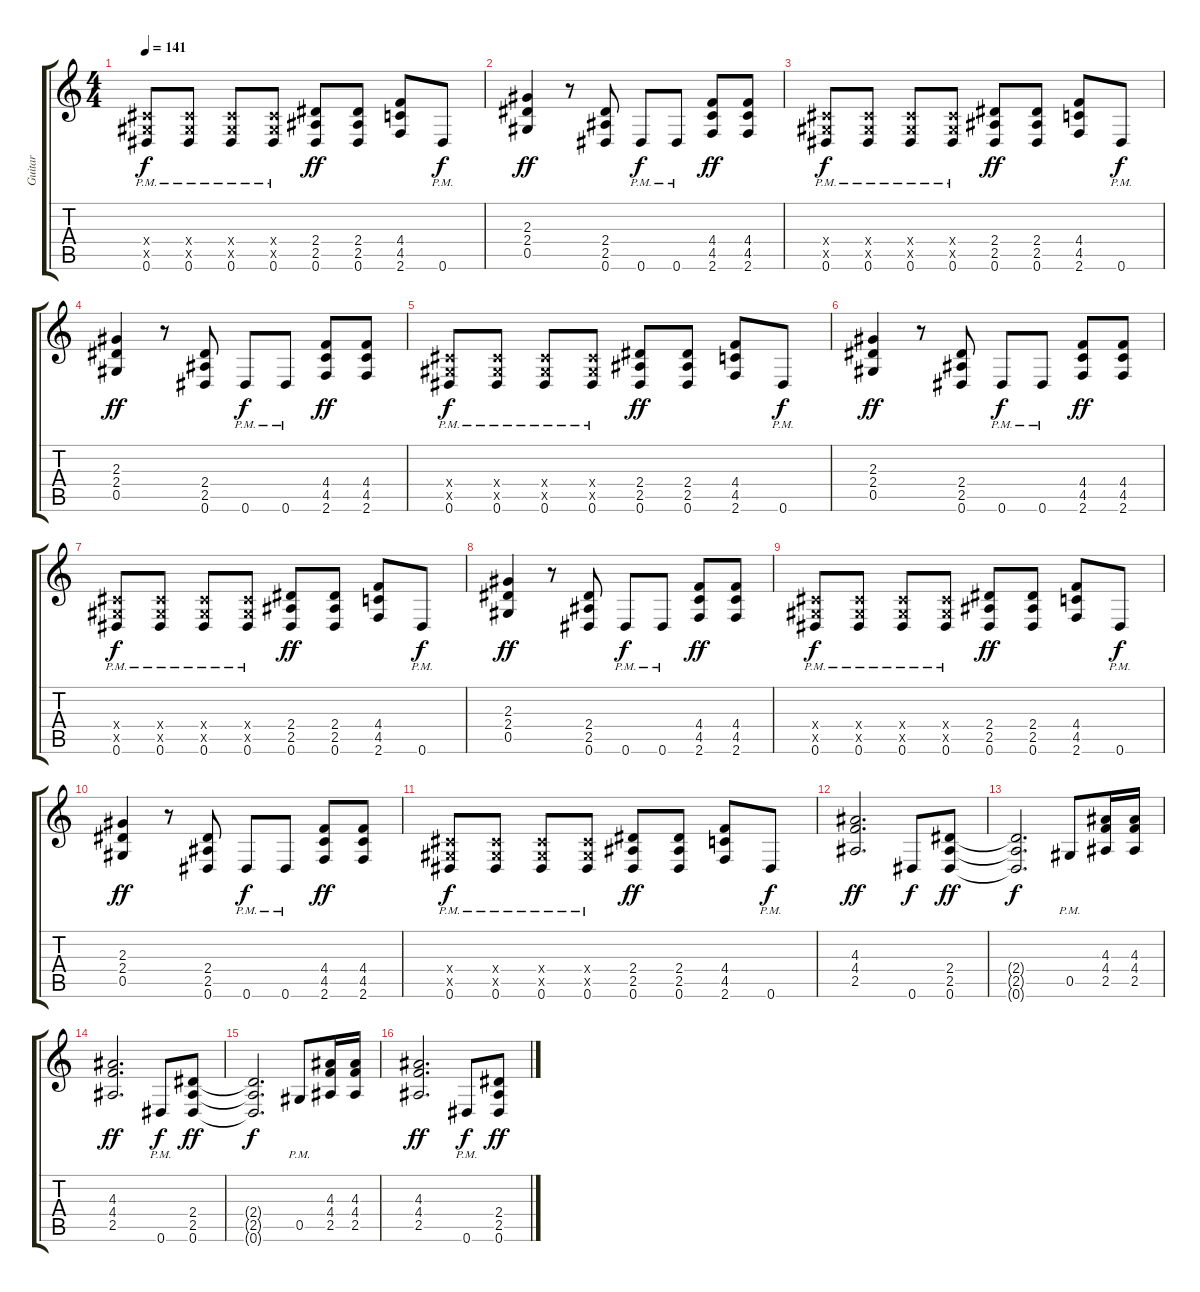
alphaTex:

\track ("Guitar" "Guitar") {instrument overdrivenguitar}
\staff {score tabs}
\tuning (Eb4 Bb3 Gb3 Db3 Ab2 Eb2) {hide}
\ts (4 4)
\tempo 141
\clef g2
\ks c
(0.4{x} 0.5{x} 0.6{pm}).8{dy f} (0.4{x} 0.5{x} 0.6{pm}).8 (0.4{x} 0.5{x} 0.6{pm}).8 (0.4{x} 0.5{x} 0.6{pm}).8 (2.4 2.5 0.6).8{dy ff} (2.4 2.5 0.6).8 (4.4 4.5 2.6).8 0.6{pm}.8{dy f} |
(2.3 2.4 0.5).4{dy ff} r.8 (2.4 2.5 0.6).8 0.6{pm}.8{dy f} 0.6{pm}.8 (4.4 4.5 2.6).8{dy ff} (4.4 4.5 2.6).8 |
(0.4{x} 0.5{x} 0.6{pm}).8{dy f} (0.4{x} 0.5{x} 0.6{pm}).8 (0.4{x} 0.5{x} 0.6{pm}).8 (0.4{x} 0.5{x} 0.6{pm}).8 (2.4 2.5 0.6).8{dy ff} (2.4 2.5 0.6).8 (4.4 4.5 2.6).8 0.6{pm}.8{dy f} |
(2.3 2.4 0.5).4{dy ff} r.8 (2.4 2.5 0.6).8 0.6{pm}.8{dy f} 0.6{pm}.8 (4.4 4.5 2.6).8{dy ff} (4.4 4.5 2.6).8 |
(0.4{x} 0.5{x} 0.6{pm}).8{dy f} (0.4{x} 0.5{x} 0.6{pm}).8 (0.4{x} 0.5{x} 0.6{pm}).8 (0.4{x} 0.5{x} 0.6{pm}).8 (2.4 2.5 0.6).8{dy ff} (2.4 2.5 0.6).8 (4.4 4.5 2.6).8 0.6{pm}.8{dy f} |
(2.3 2.4 0.5).4{dy ff} r.8 (2.4 2.5 0.6).8 0.6{pm}.8{dy f} 0.6{pm}.8 (4.4 4.5 2.6).8{dy ff} (4.4 4.5 2.6).8 |
(0.4{x} 0.5{x} 0.6{pm}).8{dy f} (0.4{x} 0.5{x} 0.6{pm}).8 (0.4{x} 0.5{x} 0.6{pm}).8 (0.4{x} 0.5{x} 0.6{pm}).8 (2.4 2.5 0.6).8{dy ff} (2.4 2.5 0.6).8 (4.4 4.5 2.6).8 0.6{pm}.8{dy f} |
(2.3 2.4 0.5).4{dy ff} r.8 (2.4 2.5 0.6).8 0.6{pm}.8{dy f} 0.6{pm}.8 (4.4 4.5 2.6).8{dy ff} (4.4 4.5 2.6).8 |
(0.4{x} 0.5{x} 0.6{pm}).8{dy f} (0.4{x} 0.5{x} 0.6{pm}).8 (0.4{x} 0.5{x} 0.6{pm}).8 (0.4{x} 0.5{x} 0.6{pm}).8 (2.4 2.5 0.6).8{dy ff} (2.4 2.5 0.6).8 (4.4 4.5 2.6).8 0.6{pm}.8{dy f} |
(2.3 2.4 0.5).4{dy ff} r.8 (2.4 2.5 0.6).8 0.6{pm}.8{dy f} 0.6{pm}.8 (4.4 4.5 2.6).8{dy ff} (4.4 4.5 2.6).8 |
(0.4{x} 0.5{x} 0.6{pm}).8{dy f} (0.4{x} 0.5{x} 0.6{pm}).8 (0.4{x} 0.5{x} 0.6{pm}).8 (0.4{x} 0.5{x} 0.6{pm}).8 (2.4 2.5 0.6).8{dy ff} (2.4 2.5 0.6).8 (4.4 4.5 2.6).8 0.6{pm}.8{dy f} |
(4.3 4.4 2.5).2{d dy ff} 0.6.8{dy f} (2.4 2.5 0.6).8{dy ff} |
(2.4{t} 2.5{t} 0.6{t}).2{d dy f} 0.5{pm}.8 (4.3 4.4 2.5).16 (4.3 4.4 2.5).16 |
(4.3 4.4 2.5).2{d dy ff} 0.6{pm}.8{dy f} (2.4 2.5 0.6).8{dy ff} |
(2.4{t} 2.5{t} 0.6{t}).2{d dy f} 0.5{pm}.8 (4.3 4.4 2.5).16 (4.3 4.4 2.5).16 |
(4.3 4.4 2.5).2{d dy ff} 0.6{pm}.8{dy f} (2.4 2.5 0.6).8{dy ff}
